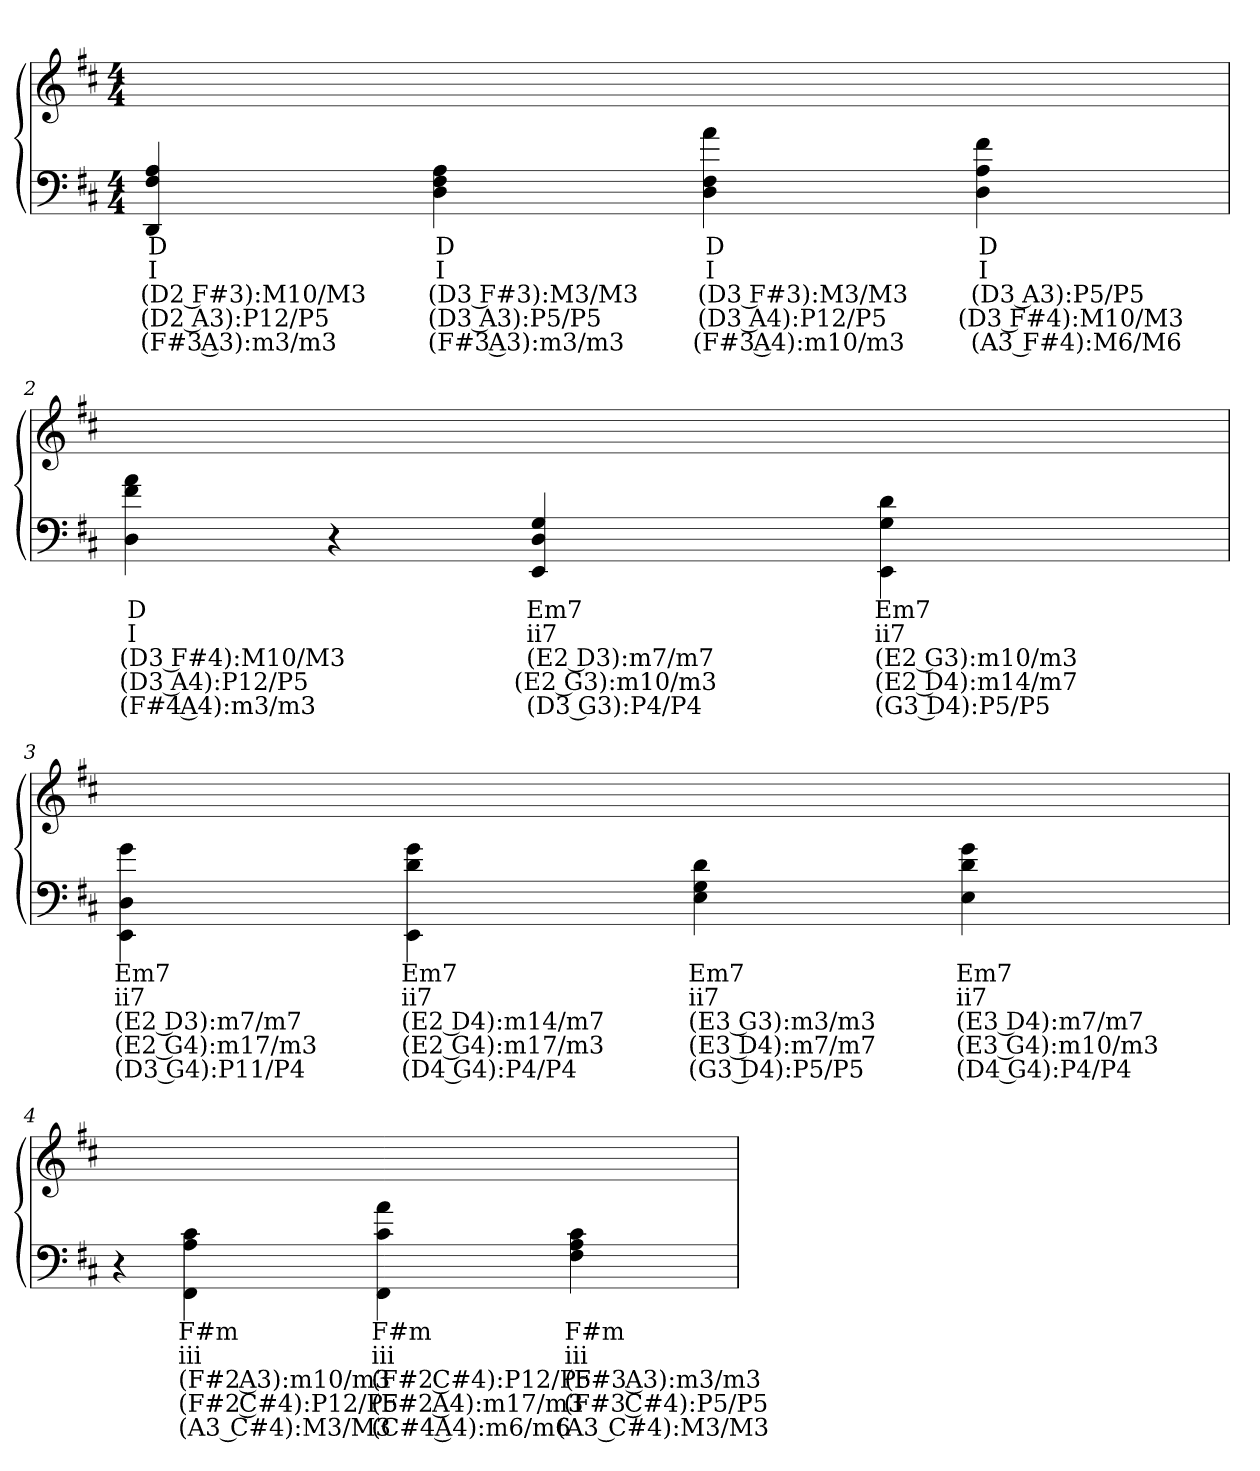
**kern	**text	**text	**text	**text	**text	**kern
*part2	*part2	*part2	*part2	*part2	*part2	*part1
*staff2	*staff2	*staff2	*staff2	*staff2	*staff2	*staff1
*clefF4	*	*	*	*	*	*clefG2
*k[f#c#]	*	*	*	*	*	*k[f#c#]
*D:	*	*	*	*	*	*D:
*M4/4	*	*	*	*	*	*M4/4
*MM60	*	*	*	*	*	*MM60
=1	=1	=1	=1	=1	=1	=1
4DD 4F# 4A	D	I	(D2 F#3):M10/M3	(D2 A3):P12/P5	(F#3 A3):m3/m3	1ryy
4D 4F# 4A	D	I	(D3 F#3):M3/M3	(D3 A3):P5/P5	(F#3 A3):m3/m3	.
4D 4F# 4a	D	I	(D3 F#3):M3/M3	(D3 A4):P12/P5	(F#3 A4):m10/m3	.
4D 4A 4f#	D	I	(D3 A3):P5/P5	(D3 F#4):M10/M3	(A3 F#4):M6/M6	.
=2	=2	=2	=2	=2	=2	=2
4D 4f# 4a	D	I	(D3 F#4):M10/M3	(D3 A4):P12/P5	(F#4 A4):m3/m3	1ryy
4r	.	.	.	.	.	.
4EE 4D 4G	Em7	ii7	(E2 D3):m7/m7	(E2 G3):m10/m3	(D3 G3):P4/P4	.
4EE 4G 4d	Em7	ii7	(E2 G3):m10/m3	(E2 D4):m14/m7	(G3 D4):P5/P5	.
=3	=3	=3	=3	=3	=3	=3
4EE 4D 4g	Em7	ii7	(E2 D3):m7/m7	(E2 G4):m17/m3	(D3 G4):P11/P4	1ryy
4EE 4d 4g	Em7	ii7	(E2 D4):m14/m7	(E2 G4):m17/m3	(D4 G4):P4/P4	.
4E 4G 4d	Em7	ii7	(E3 G3):m3/m3	(E3 D4):m7/m7	(G3 D4):P5/P5	.
4E 4d 4g	Em7	ii7	(E3 D4):m7/m7	(E3 G4):m10/m3	(D4 G4):P4/P4	.
=4	=4	=4	=4	=4	=4	=4
4r	.	.	.	.	.	1ryy
4FF# 4A 4c#	F#m	iii	(F#2 A3):m10/m3	(F#2 C#4):P12/P5	(A3 C#4):M3/M3	.
4FF# 4c# 4a	F#m	iii	(F#2 C#4):P12/P5	(F#2 A4):m17/m3	(C#4 A4):m6/m6	.
4F# 4A 4c#	F#m	iii	(F#3 A3):m3/m3	(F#3 C#4):P5/P5	(A3 C#4):M3/M3	.
=	=	=	=	=	=	=
*-	*-	*-	*-	*-	*-	*-
